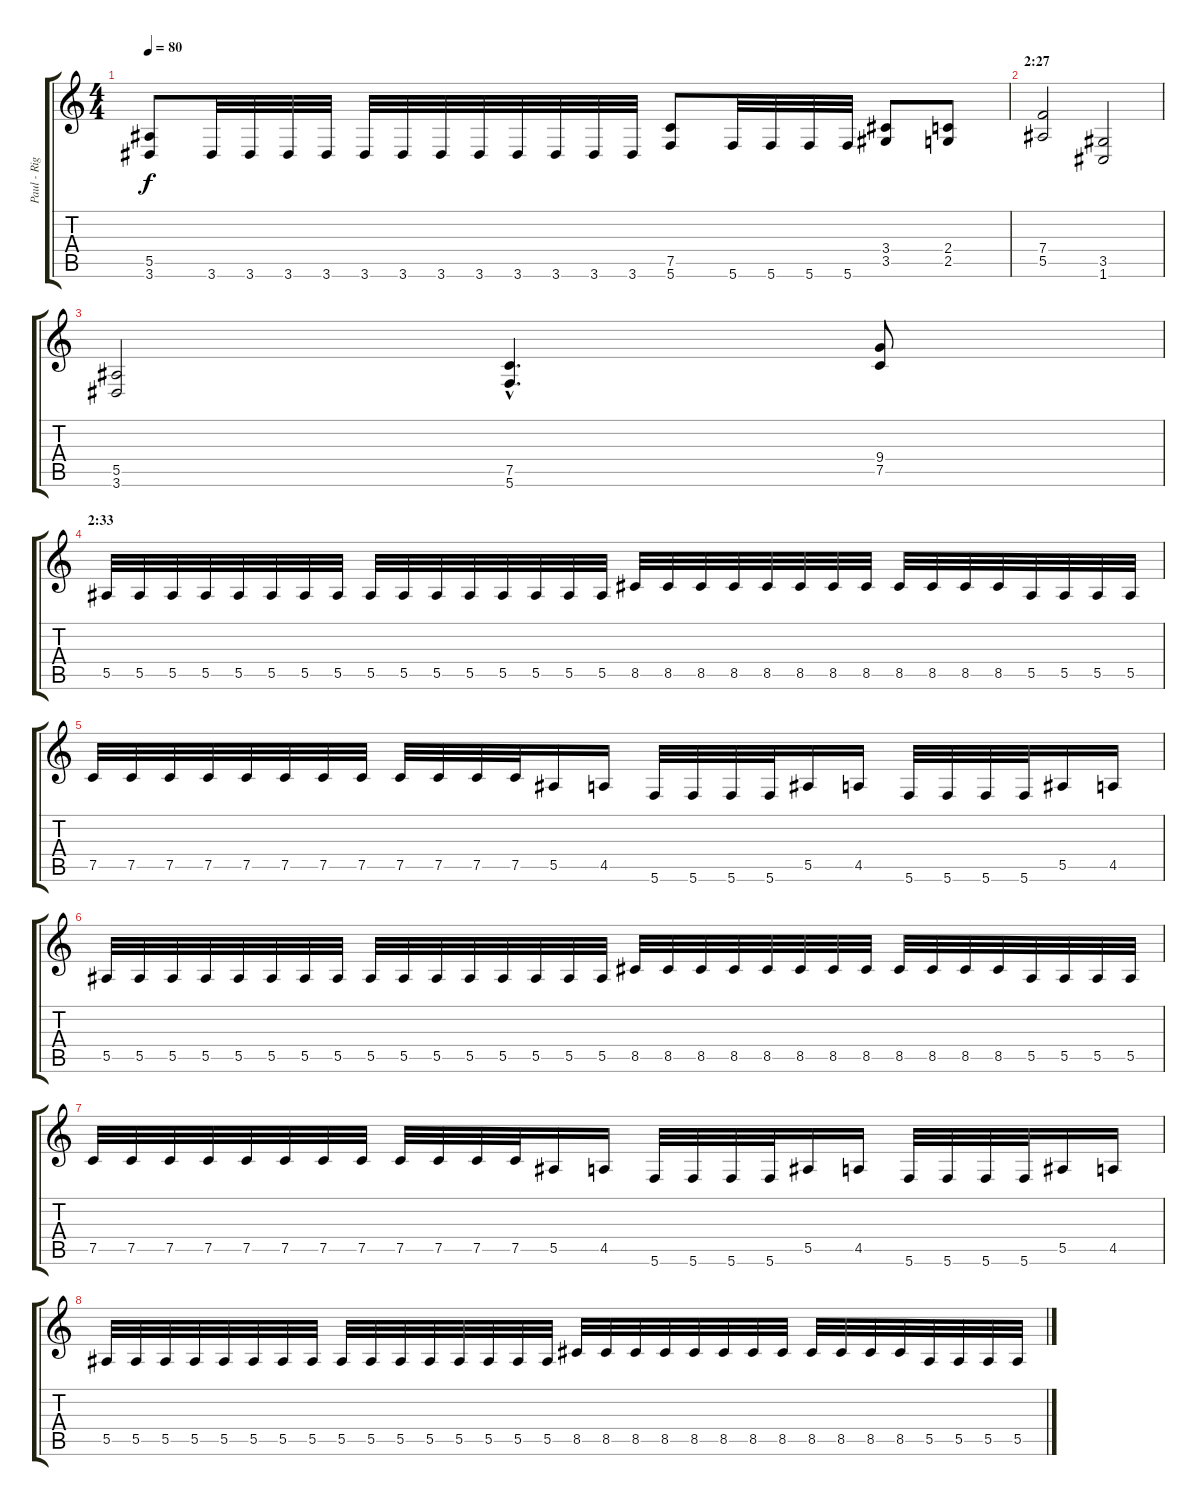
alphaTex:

\track ("Paul - Right" "Paul - Rig") {instrument distortionguitar}
\staff {score tabs}
\tuning (C4 G3 Eb3 Bb2 F2 C2) {hide}
\ts (4 4)
\tempo 80
\clef g2
\ks c
(5.5 3.6).8{dy f} 3.6.32 3.6.32 3.6.32 3.6.32 3.6.32 3.6.32 3.6.32 3.6.32 3.6.32 3.6.32 3.6.32 3.6.32 (7.5 5.6).8 5.6.32 5.6.32 5.6.32 5.6.32 (3.4 3.5).8 (2.4 2.5).8 |
\section ("" "2:27")
(7.4 5.5).2 (3.5 1.6).2 |
(5.5 3.6).2 (7.5{hac} 5.6{hac}).4{d} (9.4 7.5).8 |
\section ("" "2:33")
5.5.32 5.5.32 5.5.32 5.5.32 5.5.32 5.5.32 5.5.32 5.5.32 5.5.32 5.5.32 5.5.32 5.5.32 5.5.32 5.5.32 5.5.32 5.5.32 8.5.32 8.5.32 8.5.32 8.5.32 8.5.32 8.5.32 8.5.32 8.5.32 8.5.32 8.5.32 8.5.32 8.5.32 5.5.32 5.5.32 5.5.32 5.5.32 |
7.5.32 7.5.32 7.5.32 7.5.32 7.5.32 7.5.32 7.5.32 7.5.32 7.5.32 7.5.32 7.5.32 7.5.32 5.5.16 4.5.16 5.6.32 5.6.32 5.6.32 5.6.32 5.5.16 4.5.16 5.6.32 5.6.32 5.6.32 5.6.32 5.5.16 4.5.16 |
5.5.32 5.5.32 5.5.32 5.5.32 5.5.32 5.5.32 5.5.32 5.5.32 5.5.32 5.5.32 5.5.32 5.5.32 5.5.32 5.5.32 5.5.32 5.5.32 8.5.32 8.5.32 8.5.32 8.5.32 8.5.32 8.5.32 8.5.32 8.5.32 8.5.32 8.5.32 8.5.32 8.5.32 5.5.32 5.5.32 5.5.32 5.5.32 |
7.5.32 7.5.32 7.5.32 7.5.32 7.5.32 7.5.32 7.5.32 7.5.32 7.5.32 7.5.32 7.5.32 7.5.32 5.5.16 4.5.16 5.6.32 5.6.32 5.6.32 5.6.32 5.5.16 4.5.16 5.6.32 5.6.32 5.6.32 5.6.32 5.5.16 4.5.16 |
5.5.32 5.5.32 5.5.32 5.5.32 5.5.32 5.5.32 5.5.32 5.5.32 5.5.32 5.5.32 5.5.32 5.5.32 5.5.32 5.5.32 5.5.32 5.5.32 8.5.32 8.5.32 8.5.32 8.5.32 8.5.32 8.5.32 8.5.32 8.5.32 8.5.32 8.5.32 8.5.32 8.5.32 5.5.32 5.5.32 5.5.32 5.5.32
